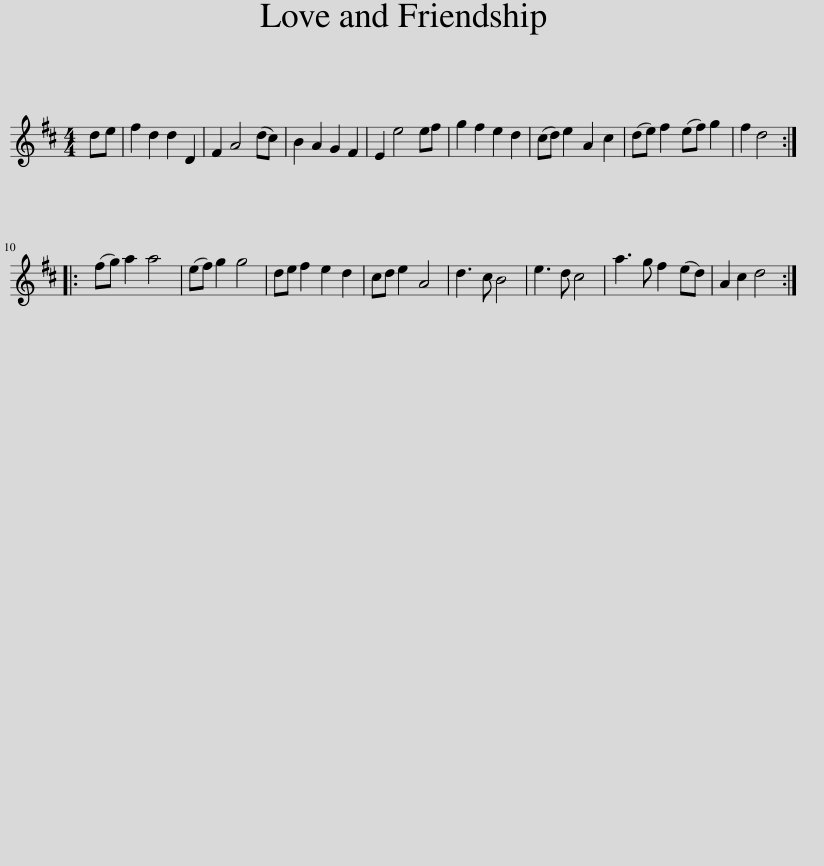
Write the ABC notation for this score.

X:1
L:1/8
M:4/4
I:linebreak $
K:D
V:1 treble
V:1
 de | f2 d2 d2 D2 | F2 A4 (dc) | B2 A2 G2 F2 | E2 e4 ef | %5
 g2 f2 e2 d2 | (cd) e2 A2 c2 | (de) f2 (ef) g2 | f2 d4 ::$ (fg) a2 a4 | %10
 (ef) g2 g4 | de f2 e2 d2 | cd e2 A4 | d3 c B4 | e3 d c4 | %15
 a3 g f2 (ed) | A2 c2 d4 :| %17
